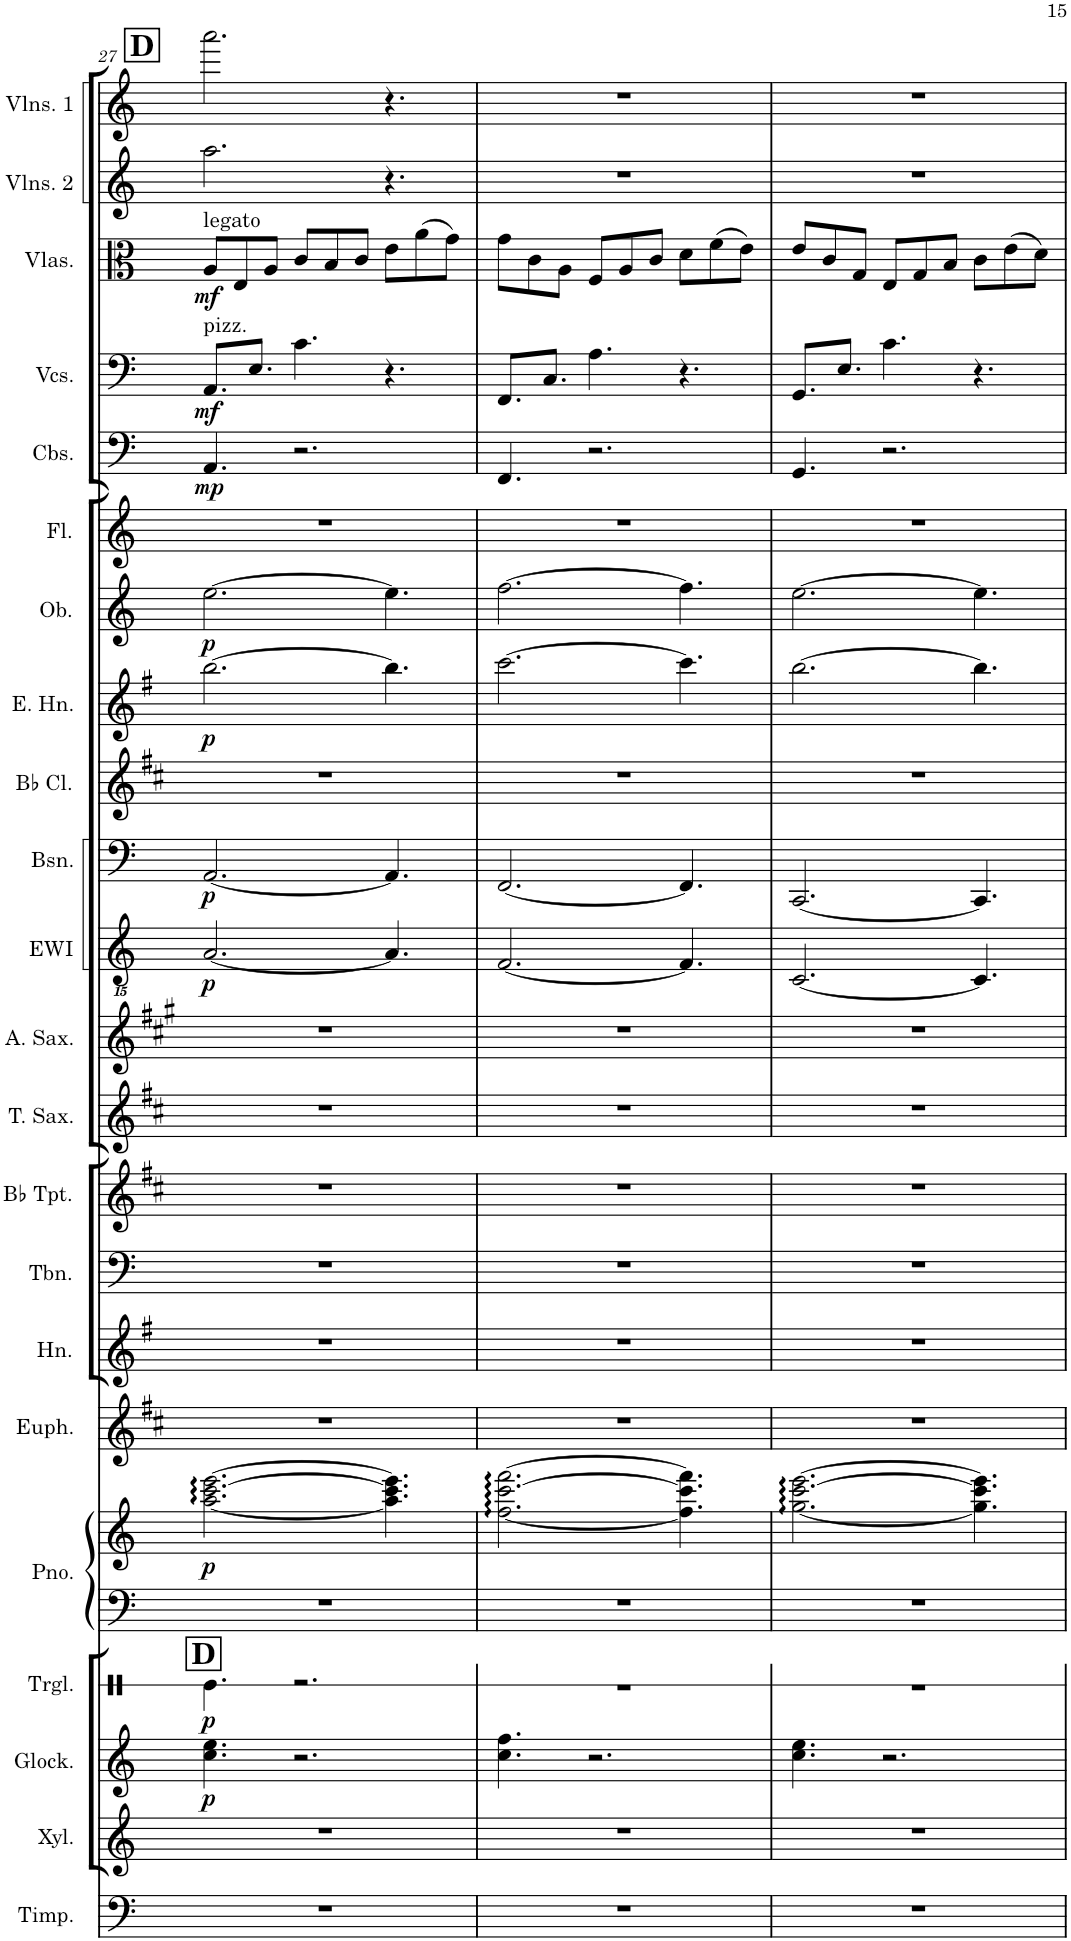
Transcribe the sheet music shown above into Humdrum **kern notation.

**kern	**kern	**kern	**dynam	**kern	**dynam	**kern	**kern	**dynam	**kern	**kern	**kern	**kern	**kern	**kern	**kern	**dynam	**kern	**dynam	**kern	**kern	**dynam	**kern	**dynam	**kern	**kern	**dynam	**kern	**dynam	**kern	**dynam	**kern	**kern
*part22	*part21	*part20	*part20	*part19	*part19	*part18	*part18	*part18	*part17	*part16	*part15	*part14	*part13	*part12	*part11	*part11	*part10	*part10	*part9	*part8	*part8	*part7	*part7	*part6	*part5	*part5	*part4	*part4	*part3	*part3	*part2	*part1
*staff23	*staff22	*staff21	*staff21	*staff20	*staff20	*staff19	*staff18	*staff18/19	*staff17	*staff16	*staff15	*staff14	*staff13	*staff12	*staff11	*staff11	*staff10	*staff10	*staff9	*staff8	*staff8	*staff7	*staff7	*staff6	*staff5	*staff5	*staff4	*staff4	*staff3	*staff3	*staff2	*staff1
*I"Timpani	*I"Xylophone	*I"Glockenspiel	*	*I"Triangle	*	*I"Piano	*	*	*I"Euphonium	*I"Horn	*I"Trombone	*I"Bb Trumpet	*I"Tenor Saxophone	*I"Alto Saxophone	*I"EWI	*	*I"Bassoon	*	*I"Bb Clarinet	*I"English Horn	*	*I"Oboe	*	*I"Flute	*I"Contrabasses	*	*I"Violoncellos	*	*I"Violas	*	*I"Violins 2	*I"Violins 1
*I'Timp.	*I'Xyl.	*I'Glock.	*	*I'Trgl.	*	*I'Pno.	*	*	*I'Euph.	*I'Hn.	*I'Tbn.	*I'Bb Tpt.	*I'T. Sax.	*I'A. Sax.	*I'EWI	*	*I'Bsn.	*	*I'Bb Cl.	*I'E. Hn.	*	*I'Ob.	*	*I'Fl.	*I'Cbs.	*	*I'Vcs.	*	*I'Vlas.	*	*I'Vlns. 2	*I'Vlns. 1
!!LO:PB:g=z
*clefF4	*clefG2	*clefG2	*	*clefX	*	*clefF4	*clefG2	*	*clefG2	*clefG2	*clefF4	*clefG2	*clefG2	*clefG2	*clefGvv2	*	*clefF4	*	*clefG2	*clefG2	*	*clefG2	*	*clefG2	*clefF4	*	*clefF4	*	*clefC3	*	*clefG2	*clefG2
*	*Trd-7c-12	*Trd-14c-24	*	*	*	*	*	*	*Trd8c14	*Trd4c7	*	*Trd1c2	*Trd8c14	*Trd5c9	*	*	*	*	*Trd1c2	*Trd4c7	*	*	*	*	*Trd7c12	*	*	*	*	*	*	*
*k[]	*k[]	*k[]	*	*k[]	*	*k[]	*k[]	*	*k[f#c#]	*k[f#]	*k[]	*k[f#c#]	*k[f#c#]	*k[f#c#g#]	*k[]	*	*k[]	*	*k[f#c#]	*k[f#]	*	*k[]	*	*k[]	*k[]	*	*k[]	*	*k[]	*	*k[]	*k[]
*M9/8	*M9/8	*M9/8	*	*M9/8	*	*M9/8	*M9/8	*	*M9/8	*M9/8	*M9/8	*M9/8	*M9/8	*M9/8	*M9/8	*	*M9/8	*	*M9/8	*M9/8	*	*M9/8	*	*M9/8	*M9/8	*	*M9/8	*	*M9/8	*	*M9/8	*M9/8
!!LO:REH:place=s1:a:B:cj:fs=14:t=D
!!LO:REH:place=s20:a:B:cj:fs=14:t=D
=27	=27	=27	=27	=27	=27	=27	=27	=27	=27	=27	=27	=27	=27	=27	=27	=27	=27	=27	=27	=27	=27	=27	=27	=27	=27	=27	=27	=27	=27	=27	=27	=27
!	!	!	!	!	!	!	!	!	!	!	!	!	!	!	!	!	!	!	!	!	!	!	!	!	!	!	!	!	!LO:TX:a:t=legato	!	!	!
!	!	!	!	!	!	!	!	!	!	!	!	!	!	!	!	!	!	!	!	!	!	!	!	!	!	!	!LO:TX:a:t=pizz.	!	!	!	!	!
!	!	!	!LO:DY:b	!	!LO:DY:b	!	!	!LO:DY:b	!	!	!	!	!	!	!	!LO:DY:b	!	!LO:DY:b	!	!	!LO:DY:b	!	!LO:DY:b	!	!	!LO:DY:b	!	!LO:DY:b	!	!LO:DY:b	!	!
8%9r	8%9r	4.cc\ 4.ee\	p	4.Re\	p	8%9r	[2.aa\ [2.ccc\ [2.eee\	p	8%9r	8%9r	8%9r	8%9r	8%9r	8%9r	[2.AA/	p	[2.AA/	p	8%9r	[2.bb\	p	[2.ee\	p	8%9r	4.AA/	mp	8.AA/L	mf	8A/L	mf	2.aa\	2.aaa\
.	.	.	.	.	.	.	.	.	.	.	.	.	.	.	.	.	.	.	.	.	.	.	.	.	.	.	.	.	8E/	.	.	.
.	.	.	.	.	.	.	.	.	.	.	.	.	.	.	.	.	.	.	.	.	.	.	.	.	.	.	8.E/J	.	.	.	.	.
.	.	.	.	.	.	.	.	.	.	.	.	.	.	.	.	.	.	.	.	.	.	.	.	.	.	.	.	.	8A/J	.	.	.
.	.	2.r	.	2.r	.	.	.	.	.	.	.	.	.	.	.	.	.	.	.	.	.	.	.	.	2.r	.	4.c\	.	8c/L	.	.	.
.	.	.	.	.	.	.	.	.	.	.	.	.	.	.	.	.	.	.	.	.	.	.	.	.	.	.	.	.	8B/	.	.	.
.	.	.	.	.	.	.	.	.	.	.	.	.	.	.	.	.	.	.	.	.	.	.	.	.	.	.	.	.	8c/J	.	.	.
.	.	.	.	.	.	.	4.aa\] 4.ccc\] 4.eee\]	.	.	.	.	.	.	.	4.AA/]	.	4.AA/]	.	.	4.bb\]	.	4.ee\]	.	.	.	.	4.r	.	8e\L	.	4.r	4.r
.	.	.	.	.	.	.	.	.	.	.	.	.	.	.	.	.	.	.	.	.	.	.	.	.	.	.	.	.	(8a\	.	.	.
.	.	.	.	.	.	.	.	.	.	.	.	.	.	.	.	.	.	.	.	.	.	.	.	.	.	.	.	.	8g\J)	.	.	.
=28	=28	=28	=28	=28	=28	=28	=28	=28	=28	=28	=28	=28	=28	=28	=28	=28	=28	=28	=28	=28	=28	=28	=28	=28	=28	=28	=28	=28	=28	=28	=28	=28
8%9r	8%9r	4.cc\ 4.ff\	.	8%9r	.	8%9r	[2.ff\ [2.ccc\ [2.fff\	.	8%9r	8%9r	8%9r	8%9r	8%9r	8%9r	[2.FF/	.	[2.FF/	.	8%9r	[2.ccc\	.	[2.ff\	.	8%9r	4.FF/	.	8.FF/L	.	8g\L	.	8%9r	8%9r
.	.	.	.	.	.	.	.	.	.	.	.	.	.	.	.	.	.	.	.	.	.	.	.	.	.	.	.	.	8c\	.	.	.
.	.	.	.	.	.	.	.	.	.	.	.	.	.	.	.	.	.	.	.	.	.	.	.	.	.	.	8.C/J	.	.	.	.	.
.	.	.	.	.	.	.	.	.	.	.	.	.	.	.	.	.	.	.	.	.	.	.	.	.	.	.	.	.	8A\J	.	.	.
.	.	2.r	.	.	.	.	.	.	.	.	.	.	.	.	.	.	.	.	.	.	.	.	.	.	2.r	.	4.A\	.	8F/L	.	.	.
.	.	.	.	.	.	.	.	.	.	.	.	.	.	.	.	.	.	.	.	.	.	.	.	.	.	.	.	.	8A/	.	.	.
.	.	.	.	.	.	.	.	.	.	.	.	.	.	.	.	.	.	.	.	.	.	.	.	.	.	.	.	.	8c/J	.	.	.
.	.	.	.	.	.	.	4.ff\] 4.ccc\] 4.fff\]	.	.	.	.	.	.	.	4.FF/]	.	4.FF/]	.	.	4.ccc\]	.	4.ff\]	.	.	.	.	4.r	.	8d\L	.	.	.
.	.	.	.	.	.	.	.	.	.	.	.	.	.	.	.	.	.	.	.	.	.	.	.	.	.	.	.	.	(8f\	.	.	.
.	.	.	.	.	.	.	.	.	.	.	.	.	.	.	.	.	.	.	.	.	.	.	.	.	.	.	.	.	8e\J)	.	.	.
=29	=29	=29	=29	=29	=29	=29	=29	=29	=29	=29	=29	=29	=29	=29	=29	=29	=29	=29	=29	=29	=29	=29	=29	=29	=29	=29	=29	=29	=29	=29	=29	=29
8%9r	8%9r	4.cc\ 4.ee\	.	8%9r	.	8%9r	[2.gg\ [2.ccc\ [2.eee\	.	8%9r	8%9r	8%9r	8%9r	8%9r	8%9r	[2.CC/	.	[2.CC/	.	8%9r	[2.bb\	.	[2.ee\	.	8%9r	4.GG/	.	8.GG/L	.	8e/L	.	8%9r	8%9r
.	.	.	.	.	.	.	.	.	.	.	.	.	.	.	.	.	.	.	.	.	.	.	.	.	.	.	.	.	8c/	.	.	.
.	.	.	.	.	.	.	.	.	.	.	.	.	.	.	.	.	.	.	.	.	.	.	.	.	.	.	8.E/J	.	.	.	.	.
.	.	.	.	.	.	.	.	.	.	.	.	.	.	.	.	.	.	.	.	.	.	.	.	.	.	.	.	.	8G/J	.	.	.
.	.	2.r	.	.	.	.	.	.	.	.	.	.	.	.	.	.	.	.	.	.	.	.	.	.	2.r	.	4.c\	.	8E/L	.	.	.
.	.	.	.	.	.	.	.	.	.	.	.	.	.	.	.	.	.	.	.	.	.	.	.	.	.	.	.	.	8G/	.	.	.
.	.	.	.	.	.	.	.	.	.	.	.	.	.	.	.	.	.	.	.	.	.	.	.	.	.	.	.	.	8B/J	.	.	.
.	.	.	.	.	.	.	4.gg\] 4.ccc\] 4.eee\]	.	.	.	.	.	.	.	4.CC/]	.	4.CC/]	.	.	4.bb\]	.	4.ee\]	.	.	.	.	4.r	.	8c\L	.	.	.
.	.	.	.	.	.	.	.	.	.	.	.	.	.	.	.	.	.	.	.	.	.	.	.	.	.	.	.	.	(8e\	.	.	.
.	.	.	.	.	.	.	.	.	.	.	.	.	.	.	.	.	.	.	.	.	.	.	.	.	.	.	.	.	8d\J)	.	.	.
=	=	=	=	=	=	=	=	=	=	=	=	=	=	=	=	=	=	=	=	=	=	=	=	=	=	=	=	=	=	=	=	=
*-	*-	*-	*-	*-	*-	*-	*-	*-	*-	*-	*-	*-	*-	*-	*-	*-	*-	*-	*-	*-	*-	*-	*-	*-	*-	*-	*-	*-	*-	*-	*-	*-
